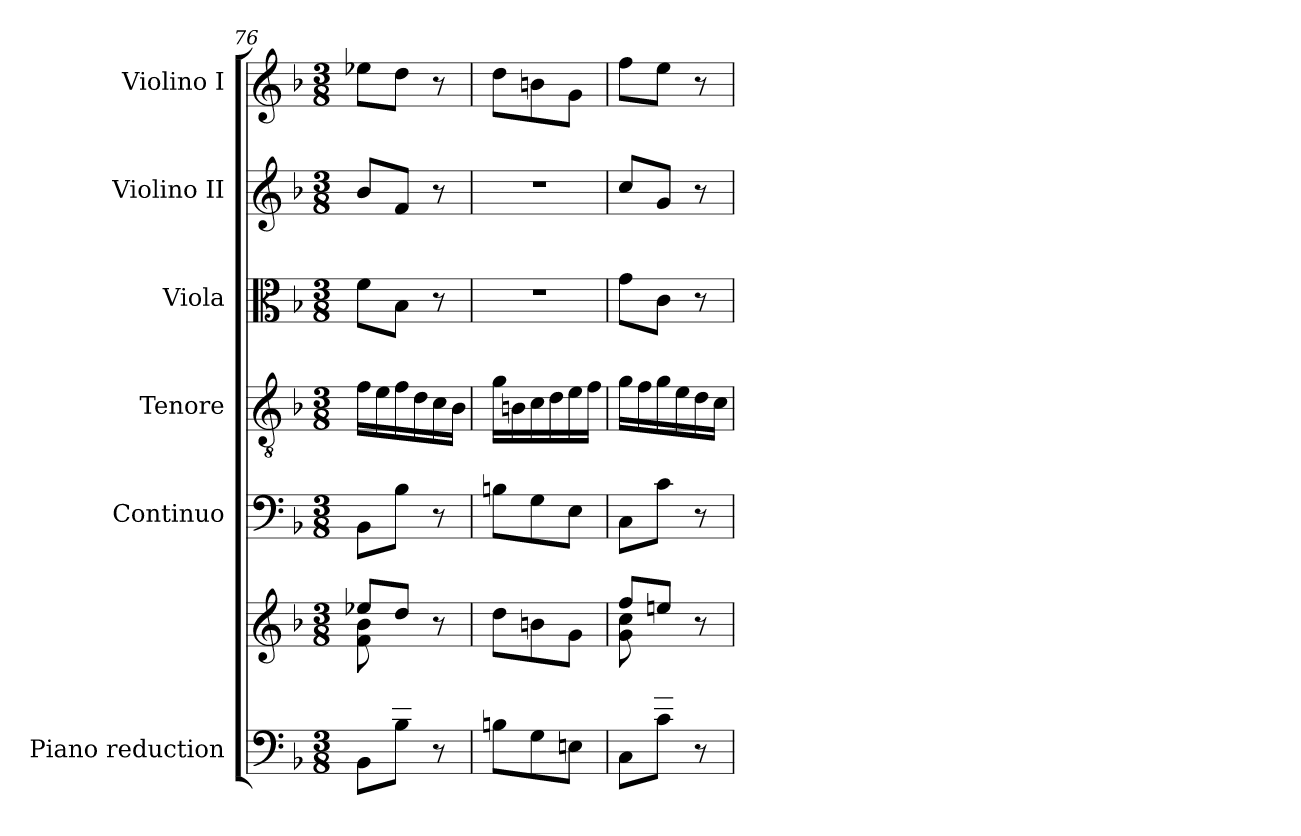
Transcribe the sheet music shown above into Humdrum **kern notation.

**kern	**kern	**kern	**kern	**kern	**kern	**kern
*part6	*part6	*part5	*part4	*part3	*part2	*part1
*staff7	*staff6	*staff5	*staff4	*staff3	*staff2	*staff1
*I"Piano reduction	*	*I"Continuo	*I"Tenore	*I"Viola	*I"Violino II	*I"Violino I
*I'Pno	*	*	*	*I'Vla	*I'Vln	*I'Vln
*clefF4	*clefG2	*clefF4	*clefGv2	*clefC3	*clefG2	*clefG2
*k[b-]	*k[b-]	*k[b-]	*k[b-]	*k[b-]	*k[b-]	*k[b-]
*M3/8	*M3/8	*M3/8	*M3/8	*M3/8	*M3/8	*M3/8
=76	=76	=76	=76	=76	=76	=76
*^	*^	*	*	*	*	*
8ryy	8BB-\L	8ee-X/L	8f\ 8b-\L	8BB-\L	16f\LL	8f\L	8b-/L	8ee-X\L
.	.	.	.	.	16e\	.	.	.
8B-/ 8f/J	8B-\J	8dd/J	8ryy	8B-\J	16f\	8B-\J	8f/J	8dd\J
.	.	.	.	.	16d\	.	.	.
8ryy	8r	8r	8ryy	8r	16c\	8r	8r	8r
.	.	.	.	.	16B-\JJ	.	.	.
*v	*v	*	*	*	*	*	*	*
*	*v	*v	*	*	*	*	*
!!LO:PB:g=z
=77	=77	=77	=77	=77	=77	=77
8Bn\L	8dd\L	8Bn\L	16g\LL	4.r	4.r	8dd\L
.	.	.	16Bn\	.	.	.
8G\	8bn\	8G\	16c\	.	.	8bn\
.	.	.	16d\	.	.	.
8En\J	8g\J	8E\J	16e\	.	.	8g\J
.	.	.	16f\JJ	.	.	.
=78	=78	=78	=78	=78	=78	=78
*^	*^	*	*	*	*	*
8ryy	8C\L	8ff/L	8g\ 8cc\L	8C\L	16g\LL	8g\L	8cc/L	8ff\L
.	.	.	.	.	16f\	.	.	.
8c/ 8g/J	8c\J	8een/J	8ryy	8c\J	16g\	8c\J	8g/J	8ee\J
.	.	.	.	.	16e\	.	.	.
8ryy	8r	8r	8ryy	8r	16d\	8r	8r	8r
.	.	.	.	.	16c\JJ	.	.	.
*v	*v	*	*	*	*	*	*	*
*	*v	*v	*	*	*	*	*
=	=	=	=	=	=	=
*-	*-	*-	*-	*-	*-	*-
